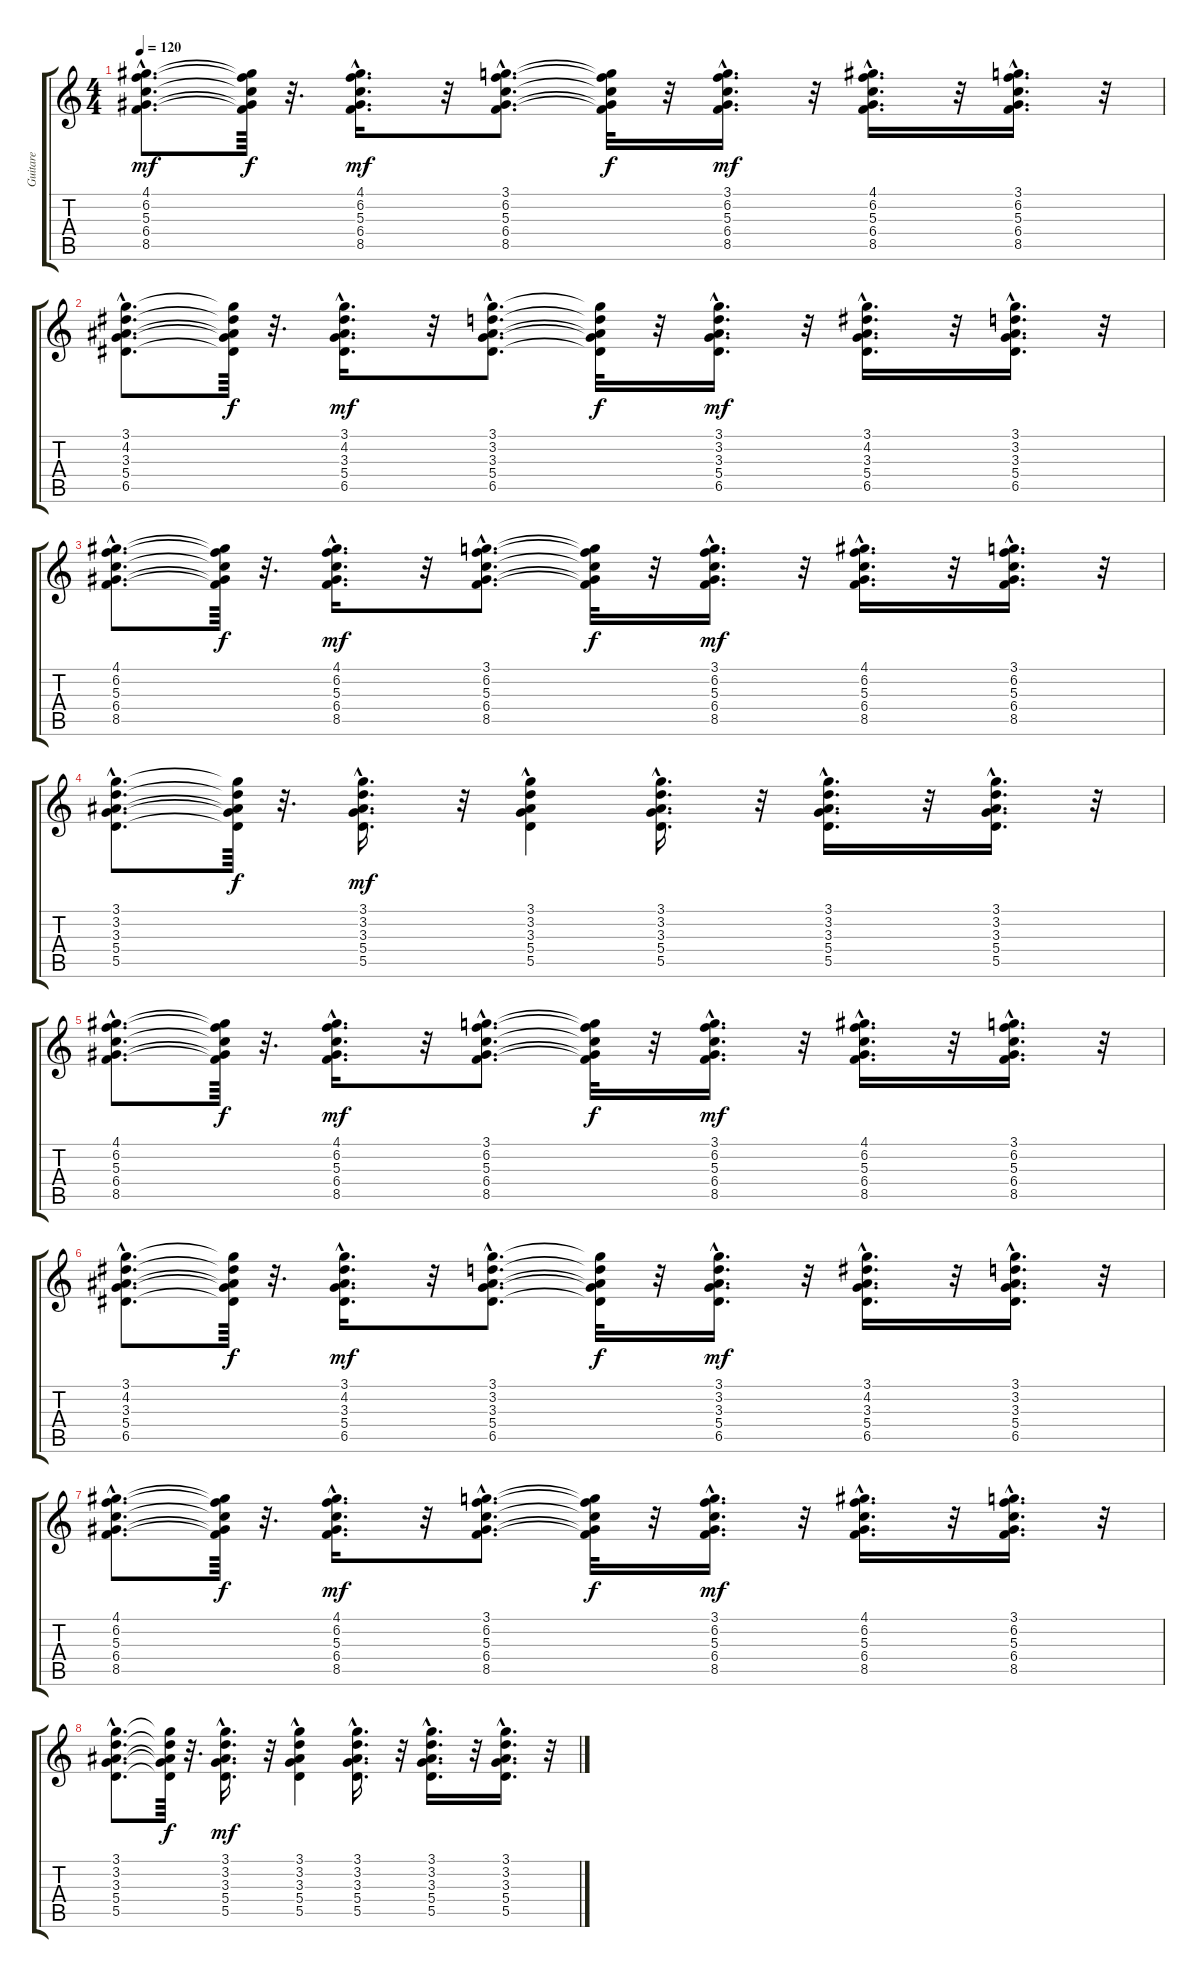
\track ("Guitare" "Guitare") {instrument acousticguitarnylon}
\staff {score tabs}
\tuning (E4 B3 G3 D3 A2 E2) {hide}
\ts (4 4)
\tempo 120
\clef g2
\ks c
(4.1{hac} 6.2{hac} 5.3{hac} 6.4{hac} 8.5{hac}).8{d dy mf} (4.1{t} 6.2{t} 5.3{t} 6.4{t} 8.5{t}).64{dy f} r.32{d} (4.1{hac} 6.2{hac} 5.3{hac} 6.4{hac} 8.5{hac}).16{d dy mf} r.32 (3.1{hac} 6.2{hac} 5.3{hac} 6.4{hac} 8.5{hac}).8{d} (3.1{t} 6.2{t} 5.3{t} 6.4{t} 8.5{t}).32{dy f} r.32 (3.1{hac} 6.2{hac} 5.3{hac} 6.4{hac} 8.5{hac}).16{d dy mf} r.32 (4.1{hac} 6.2{hac} 5.3{hac} 6.4{hac} 8.5{hac}).16{d} r.32 (3.1{hac} 6.2{hac} 5.3{hac} 6.4{hac} 8.5{hac}).16{d} r.32 |
(3.1{hac} 4.2{hac} 3.3{hac} 5.4{hac} 6.5{hac}).8{d} (3.1{t} 4.2{t} 3.3{t} 5.4{t} 6.5{t}).64{dy f} r.32{d} (3.1{hac} 4.2{hac} 3.3{hac} 5.4{hac} 6.5{hac}).16{d dy mf} r.32 (3.1{hac} 3.2{hac} 3.3{hac} 5.4{hac} 6.5{hac}).8{d} (3.1{t} 3.2{t} 3.3{t} 5.4{t} 6.5{t}).32{dy f} r.32 (3.1{hac} 3.2{hac} 3.3{hac} 5.4{hac} 6.5{hac}).16{d dy mf} r.32 (3.1{hac} 4.2{hac} 3.3{hac} 5.4{hac} 6.5{hac}).16{d} r.32 (3.1{hac} 3.2{hac} 3.3{hac} 5.4{hac} 6.5{hac}).16{d} r.32 |
(4.1{hac} 6.2{hac} 5.3{hac} 6.4{hac} 8.5{hac}).8{d} (4.1{t} 6.2{t} 5.3{t} 6.4{t} 8.5{t}).64{dy f} r.32{d} (4.1{hac} 6.2{hac} 5.3{hac} 6.4{hac} 8.5{hac}).16{d dy mf} r.32 (3.1{hac} 6.2{hac} 5.3{hac} 6.4{hac} 8.5{hac}).8{d} (3.1{t} 6.2{t} 5.3{t} 6.4{t} 8.5{t}).32{dy f} r.32 (3.1{hac} 6.2{hac} 5.3{hac} 6.4{hac} 8.5{hac}).16{d dy mf} r.32 (4.1{hac} 6.2{hac} 5.3{hac} 6.4{hac} 8.5{hac}).16{d} r.32 (3.1{hac} 6.2{hac} 5.3{hac} 6.4{hac} 8.5{hac}).16{d} r.32 |
(3.1{hac} 3.2{hac} 3.3{hac} 5.4{hac} 5.5{hac}).8{d} (3.1{t} 3.2{t} 3.3{t} 5.4{t} 5.5{t}).64{dy f} r.32{d} (3.1{hac} 3.2{hac} 3.3{hac} 5.4{hac} 5.5{hac}).16{d dy mf} r.32 (3.1 3.2 3.3 5.4{hac} 5.5).4 (3.1{hac} 3.2{hac} 3.3{hac} 5.4{hac} 5.5{hac}).16{d} r.32 (3.1{hac} 3.2{hac} 3.3{hac} 5.4{hac} 5.5{hac}).16{d} r.32 (3.1{hac} 3.2{hac} 3.3{hac} 5.4{hac} 5.5{hac}).16{d} r.32 |
(4.1{hac} 6.2{hac} 5.3{hac} 6.4{hac} 8.5{hac}).8{d} (4.1{t} 6.2{t} 5.3{t} 6.4{t} 8.5{t}).64{dy f} r.32{d} (4.1{hac} 6.2{hac} 5.3{hac} 6.4{hac} 8.5{hac}).16{d dy mf} r.32 (3.1{hac} 6.2{hac} 5.3{hac} 6.4{hac} 8.5{hac}).8{d} (3.1{t} 6.2{t} 5.3{t} 6.4{t} 8.5{t}).32{dy f} r.32 (3.1{hac} 6.2{hac} 5.3{hac} 6.4{hac} 8.5{hac}).16{d dy mf} r.32 (4.1{hac} 6.2{hac} 5.3{hac} 6.4{hac} 8.5{hac}).16{d} r.32 (3.1{hac} 6.2{hac} 5.3{hac} 6.4{hac} 8.5{hac}).16{d} r.32 |
(3.1{hac} 4.2{hac} 3.3{hac} 5.4{hac} 6.5{hac}).8{d} (3.1{t} 4.2{t} 3.3{t} 5.4{t} 6.5{t}).64{dy f} r.32{d} (3.1{hac} 4.2{hac} 3.3{hac} 5.4{hac} 6.5{hac}).16{d dy mf} r.32 (3.1{hac} 3.2{hac} 3.3{hac} 5.4{hac} 6.5{hac}).8{d} (3.1{t} 3.2{t} 3.3{t} 5.4{t} 6.5{t}).32{dy f} r.32 (3.1{hac} 3.2{hac} 3.3{hac} 5.4{hac} 6.5{hac}).16{d dy mf} r.32 (3.1{hac} 4.2{hac} 3.3{hac} 5.4{hac} 6.5{hac}).16{d} r.32 (3.1{hac} 3.2{hac} 3.3{hac} 5.4{hac} 6.5{hac}).16{d} r.32 |
(4.1{hac} 6.2{hac} 5.3{hac} 6.4{hac} 8.5{hac}).8{d} (4.1{t} 6.2{t} 5.3{t} 6.4{t} 8.5{t}).64{dy f} r.32{d} (4.1{hac} 6.2{hac} 5.3{hac} 6.4{hac} 8.5{hac}).16{d dy mf} r.32 (3.1{hac} 6.2{hac} 5.3{hac} 6.4{hac} 8.5{hac}).8{d} (3.1{t} 6.2{t} 5.3{t} 6.4{t} 8.5{t}).32{dy f} r.32 (3.1{hac} 6.2{hac} 5.3{hac} 6.4{hac} 8.5{hac}).16{d dy mf} r.32 (4.1{hac} 6.2{hac} 5.3{hac} 6.4{hac} 8.5{hac}).16{d} r.32 (3.1{hac} 6.2{hac} 5.3{hac} 6.4{hac} 8.5{hac}).16{d} r.32 |
(3.1{hac} 3.2{hac} 3.3{hac} 5.4{hac} 5.5{hac}).8{d} (3.1{t} 3.2{t} 3.3{t} 5.4{t} 5.5{t}).64{dy f} r.32{d} (3.1{hac} 3.2{hac} 3.3{hac} 5.4{hac} 5.5{hac}).16{d dy mf} r.32 (3.1 3.2 3.3 5.4{hac} 5.5).4 (3.1{hac} 3.2{hac} 3.3{hac} 5.4{hac} 5.5{hac}).16{d} r.32 (3.1{hac} 3.2{hac} 3.3{hac} 5.4{hac} 5.5{hac}).16{d} r.32 (3.1{hac} 3.2{hac} 3.3{hac} 5.4{hac} 5.5{hac}).16{d} r.32
